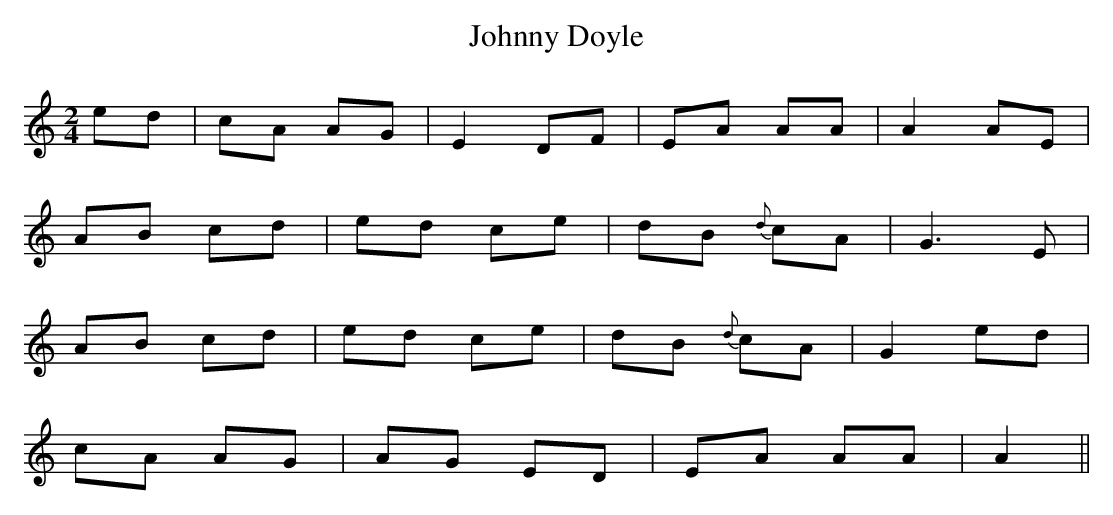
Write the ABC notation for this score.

X:1
T: Johnny Doyle
M: 2/4
L: 1/8
K: Am
ed | cA AG | E2 DF | EA AA | A2 AE |
AB cd | ed ce | dB {d}cA | G3 E |
AB cd | ed ce | dB {d}cA | G2 ed |
cA AG | AG ED | EA AA | A2 ||
